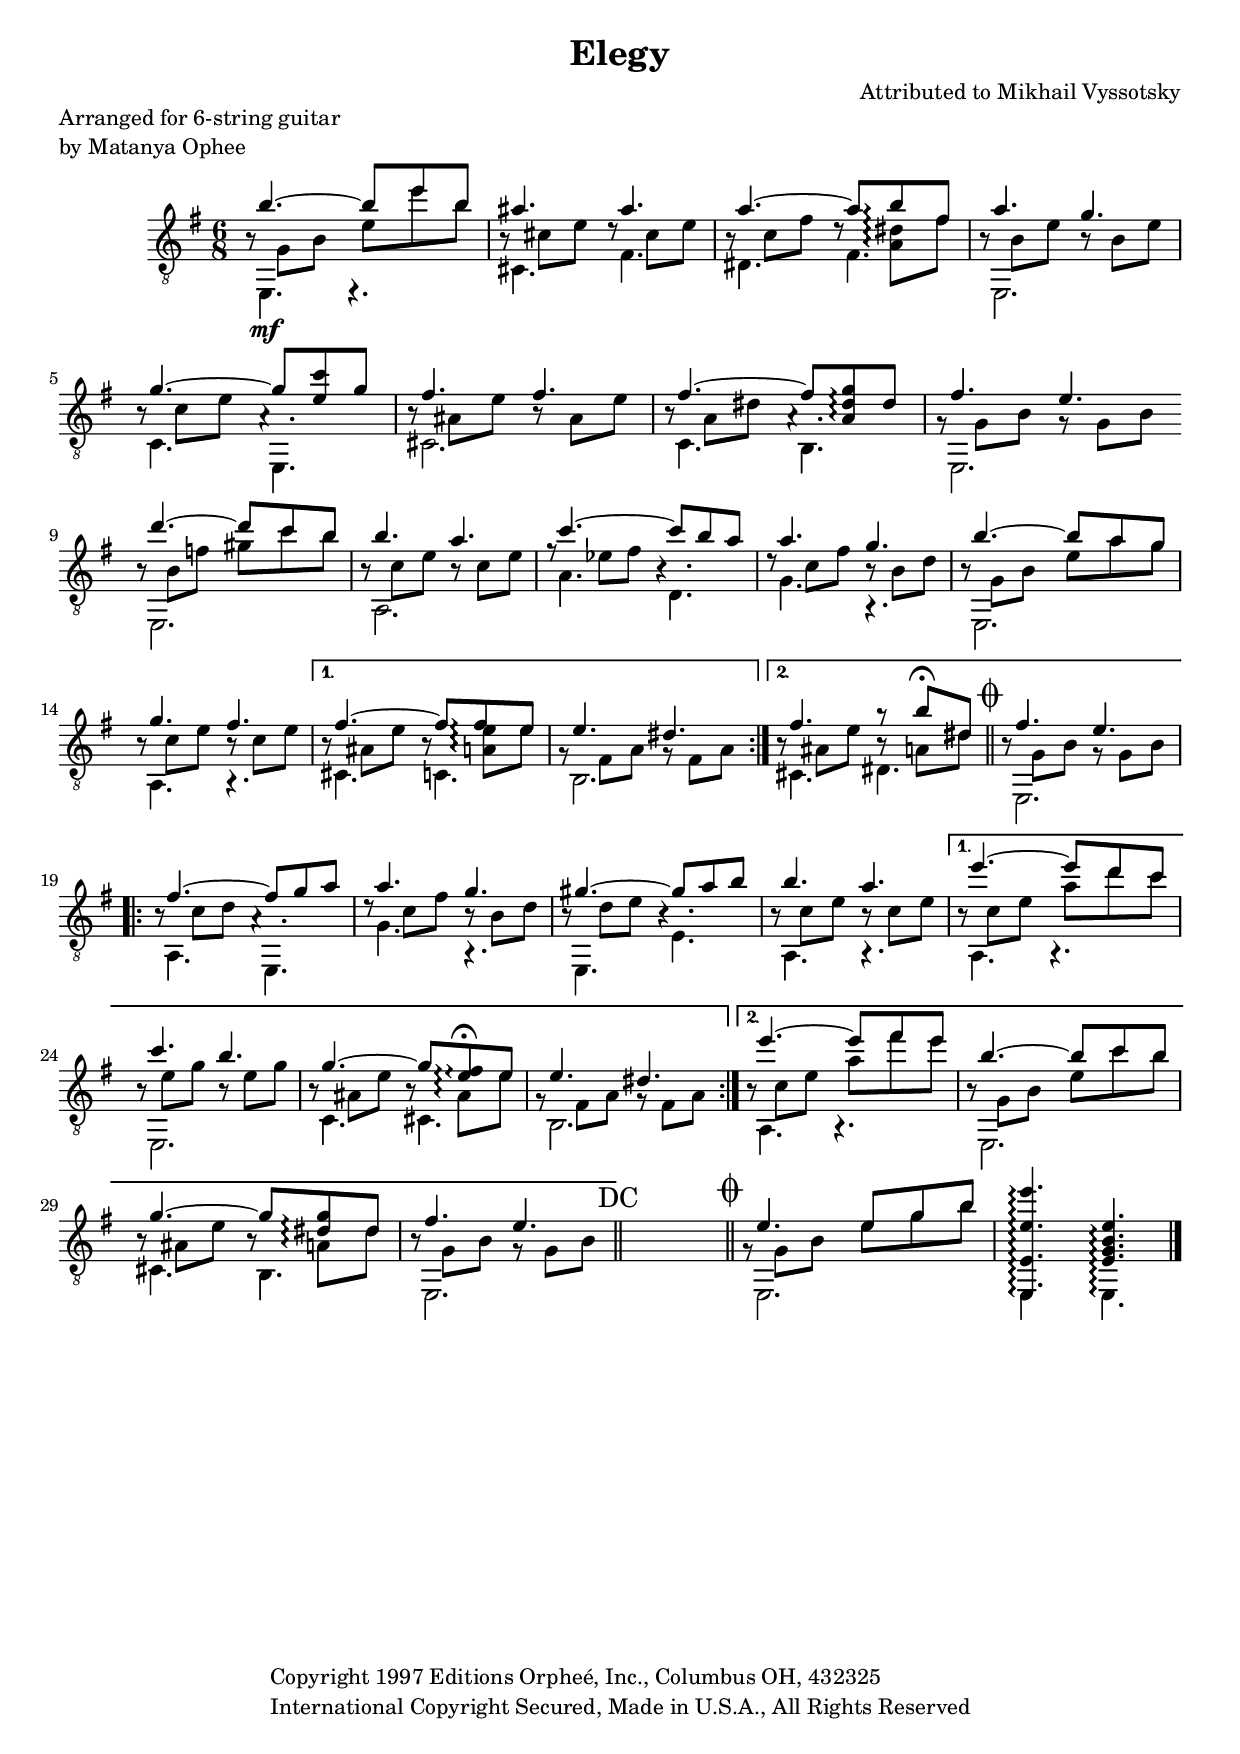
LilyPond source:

%{

entered by allarpuu@yahoo.com

some mods by HWN.

%}

\version "2.9.6"
\paper {
  #(set-paper-size "a4")
  between-system-padding =  #2.5
}

#(set-global-staff-size 19)
   
      
nihuta = \once \override NoteColumn  #'force-hshift = #1.7
aMel = {
  \override Score.NoteColumn #'force-hshift = #1.0
  \time 6/8
  \clef "G_8"
  \key e \minor 
  b'4.~b'8 e'' b'		| ais'4. ais'	| a'4.~ a'8
  b'\arpeggio fis'	| a'4. g'	|
  g'4.~ g'8 <e' c''> g'	| fis'4. fis'	| fis'4.~ fis'8 
  <a dis' g'>\arpeggio dis' 	| fis'4. e'
}

aBass = {
  e,4.\mf e,\rest	| cis fis	| dis fis	| e,2.	|
  c4. e,		| cis2.		| c4. b,	| e,2.
}
aKesk = {
  b8\rest g b  e' e'' b'	| b\rest cis'
  e' d'\rest cis' e'	| b\rest c' fis'
  d'\rest <a dis'!>\arpeggio fis'	| b\rest b e' b\rest b e'	|
  b\rest c' e' a4.\rest		| b8\rest ais e'b\rest ais e'	|
  b\rest a dis' a4.\rest		| g8\rest g b g\rest g b
}

aP = {
  \hideNotes
  s2.*2 s2
  <a b'>4\arpeggio
}

bMel = {
  \repeat volta 2 {
    d''4.~ d''8 c'' b'	| b'4. a'	| c''~ c''8 b' a'	| a'4.
    g'	|
    b'~ b'8 a' g'		| g'4. fis'	
    \once \override Score.VoltaBracket #'minimum-space = #7
  } 
  \alternative {
    { fis'~ fis'8 fis' e'	| e'4. dis' }

    {
      fis'4. a'8\rest b'\fermata dis' \bar "||"
      \mark \markup { \musicglyph #"scripts.coda" }
      fis'4. e'
    }
  }
}
bBass = {
  e,2.	| a,	| a4. d	| g a,\rest	|
  e,2.	|a,4. a,\rest	| cis c	| b,2.	| cis4. dis | e,2.	
}
bKesk ={
  b8\rest b f' gis' c'' b'	| b\rest c' e' b\rest c' e'	|
  f'\rest ees' fis' b4.\rest	| d'8\rest c' fis' b\rest b
  d'	|
  b\rest g b e' a' g' 		| b\rest c' e' b\rest c' e' 	|
  b\rest ais e' b\rest \nihuta <a e'>\arpeggio e'|
  g\rest fis a g\rest fis a |
  b\rest ais e' b\rest a dis'	| b\rest g b g\rest g b
}

bP = {
  \hideNotes s2.*6 | s2 <a fis'>4\arpeggio
}

cMel = {
  
  \repeat volta 2 {
    fis'4.~ fis'8 g' a'	| a'4. g'	|
    gis'4.~ gis'8 a' b'	| b'4. a'
    \once \override Score.VoltaBracket #'minimum-space = #9
  }
  \alternative {
    {
      e''4.~ e''8 d'' c'' |
      c''4. b'	|
      g'4.~ g'8
      <e' fis'>\arpeggio \fermata e'| e'4. dis'
    }
    {
      e''4.~ e''8 fis'' e'' | b'4.~ b'8 c'' b'|
      g'4.~ g'8
      \once \set Staff.connectArpeggios = ##t
      <dis' g'>\arpeggio dis'| fis'4. e'
    }
  }
  \bar "||" \mark \markup {\huge DC}
  s2.
  \bar "||" \mark \markup {\musicglyph #"scripts.coda"}
  e'4. e'8 g' b'	|<e e' e'' e,>4.<g b e' e>
}

cBass = {
  a,4. e,	| g a,\rest	| e, e		| a, a,\rest	| 
  a, a,\rest	| e,2.		| c4. cis 	| b,2.		|
  a,4. a,\rest	| e,2.		| cis4. b, 	| e,2.		|
  s2.
  e,2.	| e,4. e,	| 
}

cKesk = {
  b8\rest c' d'a4.\rest	| d'8\rest c' fis' b\rest b d'
  |
  b\rest d' e' b4.\rest	| b8\rest c' e'  b8\rest c' e' 
  |
  b\rest c' e' a' d'' c''	| b\rest e' g'  b\rest e' g' 
  |
  b\rest ais e' b\rest ais e'	| g\rest fis a g\rest fis
  a	|

  b\rest c' e' a' fis'' e''	| b\rest g b e' c'' b' 	|
  b\rest ais e' b\rest a dis'	| b\rest g b g\rest g b	|
  s2.
  g8\rest g b e' g' b'		|
  \hideNotes <e, e''>4.\arpeggio
  <e, e'>\arpeggio
}

cP = {
  \hideNotes s2.*6 | s2 <a fis'>4\arpeggio s2.*3
  s2 <a g'>4\arpeggio
}

\header {    
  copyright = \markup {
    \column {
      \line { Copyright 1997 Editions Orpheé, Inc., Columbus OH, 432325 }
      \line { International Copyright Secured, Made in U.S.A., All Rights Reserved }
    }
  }
  composer = \markup { Attributed to Mikhail Vyssotsky }
  title = \markup { Elegy }
}


\book {

  \score {
    \new Staff \with {
      \consists "Span_arpeggio_engraver"
    } {
      \set Staff.instrument = #"6-str guitar" %kirjutab
      \set Staff.midiInstrument = #"acoustic guitar (nylon)"
      \override Score.RehearsalMark #'padding = #1.3
      \override Score.Script #'padding = #0.5
      \override Score.SpacingSpanner #'spacing-increment = #1.8

      << %a-osa
	\new Voice { \voiceOne \aMel } %esimene hääl on
	\new Voice { \voiceTwo \aBass } %teine hääl on
	\new Voice { \voiceFour \aKesk } %neljas hääl on
	\new Voice \aP %arpedzhohäälte joonistamiseks
      >> 
      \bar ":|:" \break
      << %b-osa
	\new Voice { \voiceOne \bMel } %esimene hääl on
	\new Voice { \voiceTwo \bBass } %teine hääl on
	\new Voice { \voiceFour \bKesk } %neljas hääl on
	\new Voice \bP %arpedzhohäälte joonistamiseks
      >>
      \break
      << %c-osa
	\new Voice { \voiceOne \cMel } %esimene hääl on
	\new Voice { \voiceTwo \cBass } %teine hääl on
	\new Voice { \voiceFour \cKesk } %neljas hääl on
	\new Voice \cP %arpedzhohäälte joonistamiseks
      >>
      \bar "|."
    }
  }

  \header {
    piece = \markup {
      \column {
	\line { Arranged for 6-string guitar }
	\line { by Matanya Ophee }
      }
    }
  }
}
